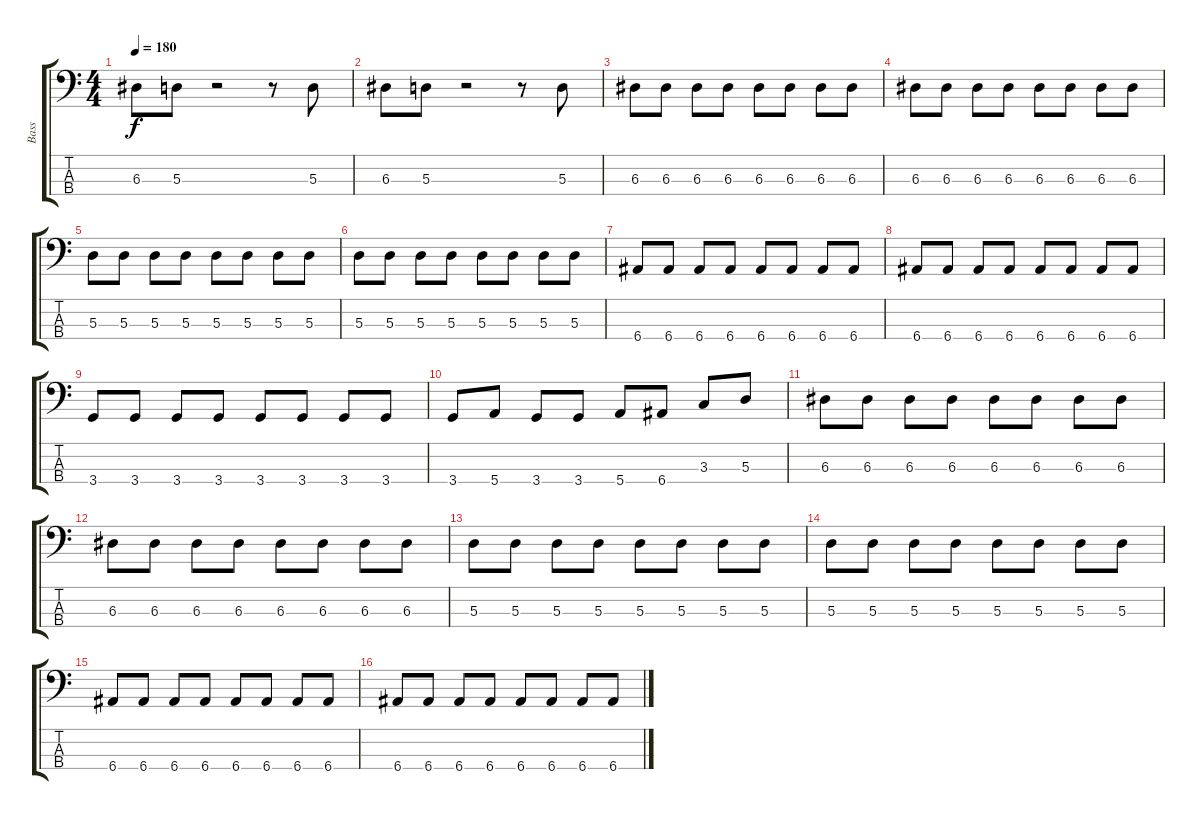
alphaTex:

\track ("Bass" "Bass") {instrument electricbasspick}
\staff {score tabs}
\tuning (G2 D2 A1 E1) {hide}
\ts (4 4)
\tempo 180
\clef f4
\ks c
6.3.8{dy f} 5.3.8 r.2 r.8 5.3.8 |
6.3.8 5.3.8 r.2 r.8 5.3.8 |
6.3.8 6.3.8 6.3.8 6.3.8 6.3.8 6.3.8 6.3.8 6.3.8 |
6.3.8 6.3.8 6.3.8 6.3.8 6.3.8 6.3.8 6.3.8 6.3.8 |
5.3.8 5.3.8 5.3.8 5.3.8 5.3.8 5.3.8 5.3.8 5.3.8 |
5.3.8 5.3.8 5.3.8 5.3.8 5.3.8 5.3.8 5.3.8 5.3.8 |
6.4.8 6.4.8 6.4.8 6.4.8 6.4.8 6.4.8 6.4.8 6.4.8 |
6.4.8 6.4.8 6.4.8 6.4.8 6.4.8 6.4.8 6.4.8 6.4.8 |
3.4.8 3.4.8 3.4.8 3.4.8 3.4.8 3.4.8 3.4.8 3.4.8 |
3.4.8 5.4.8 3.4.8 3.4.8 5.4.8 6.4.8 3.3.8 5.3.8 |
6.3.8 6.3.8 6.3.8 6.3.8 6.3.8 6.3.8 6.3.8 6.3.8 |
6.3.8 6.3.8 6.3.8 6.3.8 6.3.8 6.3.8 6.3.8 6.3.8 |
5.3.8 5.3.8 5.3.8 5.3.8 5.3.8 5.3.8 5.3.8 5.3.8 |
5.3.8 5.3.8 5.3.8 5.3.8 5.3.8 5.3.8 5.3.8 5.3.8 |
6.4.8 6.4.8 6.4.8 6.4.8 6.4.8 6.4.8 6.4.8 6.4.8 |
6.4.8 6.4.8 6.4.8 6.4.8 6.4.8 6.4.8 6.4.8 6.4.8
